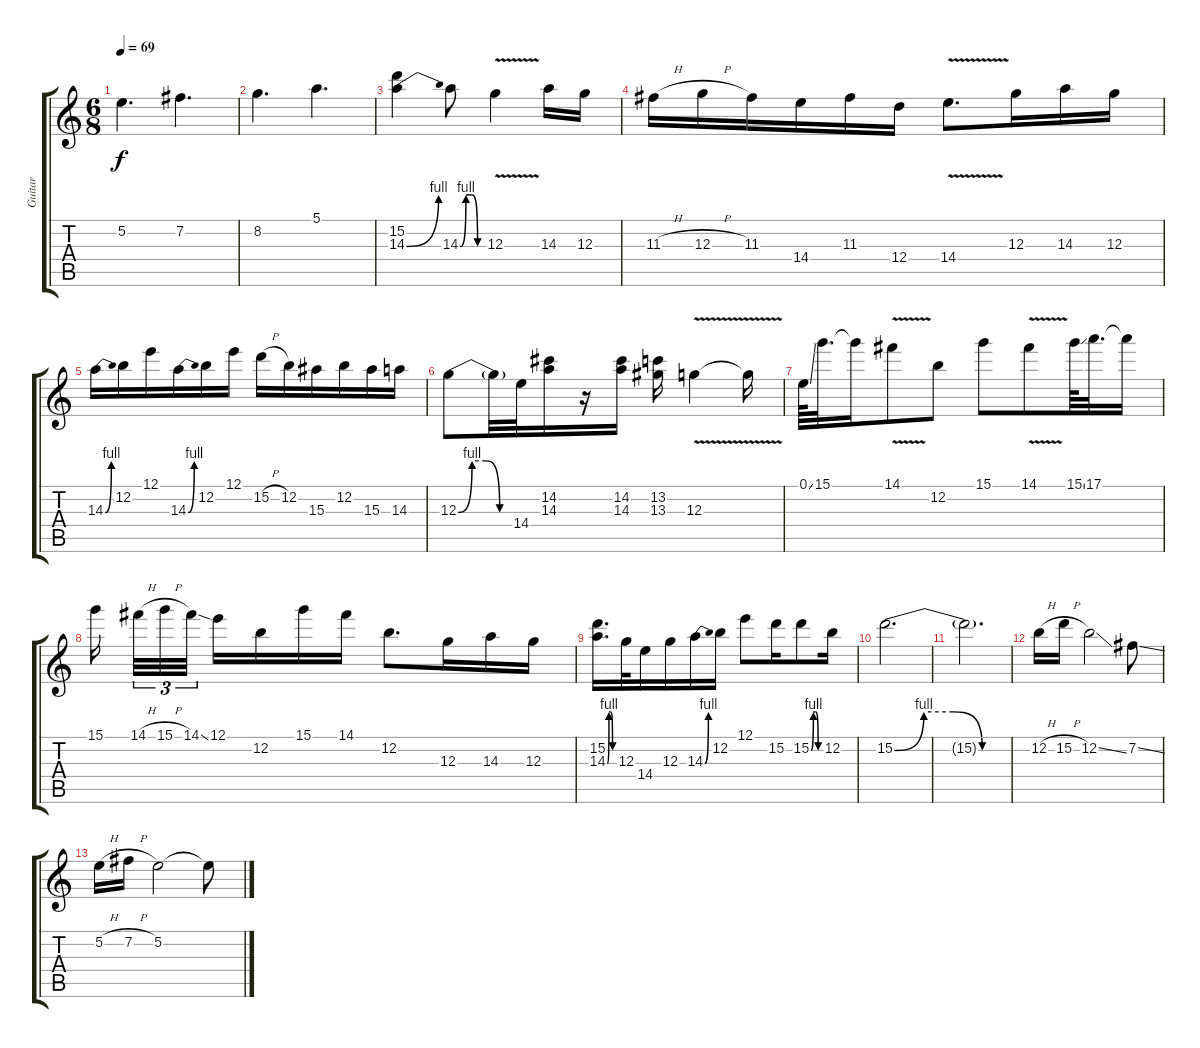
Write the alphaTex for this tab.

\track ("Guitar" "Guitar") {instrument distortionguitar}
\staff {score tabs}
\tuning (E4 B3 G3 D3 A2 E2) {hide}
\ts (6 8)
\tempo 69
\clef g2
\ks c
5.2.4{d dy f} 7.2.4{d} |
8.2.4{d} 5.1.4{d} |
(15.2 14.3{be (bend 0 0 60 4)}).4{instrument distortionguitar} 14.3{be (custom 0 0 15 4 30 4 45 0 60 0)}.8 12.3{v}.4 14.3.16 12.3.16 |
11.3{h}.16 12.3{h}.16 11.3.16 14.4.16 11.3.16 12.4.16 14.4{v}.8{d} 12.3.16 14.3.16 12.3.16 |
14.3{be (bend 0 0 60 4)}.16 12.2.16 12.1.16 14.3{be (bend 0 0 60 4)}.16 12.2.16 12.1.16 15.2{h}.16 12.2.16 15.3.16 12.2.16 15.3.16 14.3.16 |
12.3{be (custom 0 0 15 4 30 4 45 0 60 0)}.8 12.3{t}.32 14.4.32 (14.2 14.3).16 r.16 (14.2 14.3).16 (13.2 13.3).16 12.3{v}.4 12.3{t}.16 |
0.1{ss}.64 15.1.32{d} 15.1{t}.16 14.1{v}.8 12.2.8 15.1.8 14.1{v}.8 15.1{ss}.64 17.1.32{d} 17.1{t}.16 |
15.1.16{beam splitsecondary} 14.1{h}.32{tu (3 2)} 15.1{h}.32{tu (3 2)} 14.1{ss}.32{tu (3 2) beam splitsecondary} 12.1.16 12.2.16 15.1.16 14.1.16 12.2.8{d} 12.3.16 14.3.16 12.3.16 |
(15.2 14.3{be (custom 0 0 15 4 30 4 45 0 60 0)}).16{d} 12.3.32 14.4.16 12.3.16 14.3{be (bend 0 0 60 4)}.16 12.2.16 12.1.8 15.2.16 15.2{be (custom 0 0 15 4 30 4 45 0 60 0)}.8 12.2.16 |
15.2{be (custom 0 0 15 4 30 4 45 0 60 0)}.2{d} |
15.2{t}.2{d} |
12.2{h}.16 15.2{h}.16 12.2{ss}.2 7.2{ss}.8 |
5.2{h}.16 7.2{h}.16 5.2.2 5.2{t}.8
